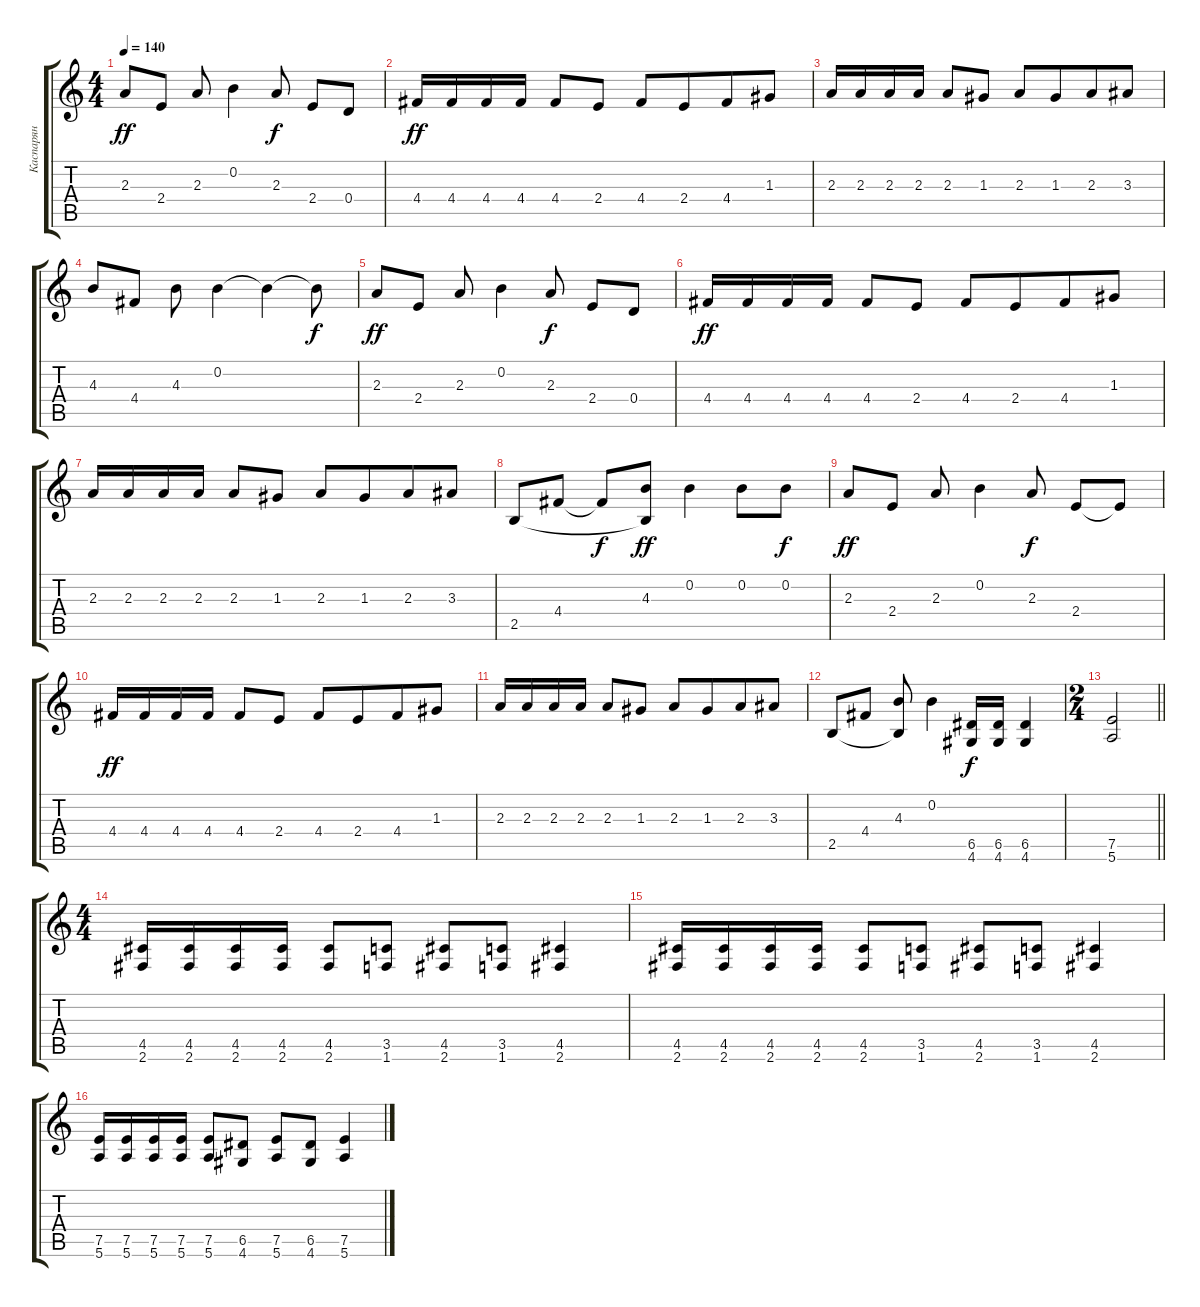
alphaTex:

\track ("Каспарян" "Каспарян") {instrument electricguitarclean}
\staff {score tabs}
\tuning (E4 B3 G3 D3 A2 E2) {hide}
\ts (4 4)
\tempo 140
\clef g2
\ks c
2.3.8{dy ff} 2.4.8 2.3.8 0.2.4 2.3.8{dy f} 2.4.8 0.4.8 |
4.4.16{dy ff} 4.4.16 4.4.16 4.4.16 4.4.8 2.4.8 4.4.8 2.4.8{beam merge} 4.4.8 1.3.8 |
2.3.16 2.3.16 2.3.16 2.3.16 2.3.8 1.3.8 2.3.8 1.3.8{beam merge} 2.3.8 3.3.8 |
4.3.8 4.4.8 4.3.8 0.2.4 0.2{t}.4 0.2{t}.8{dy f} |
2.3.8{dy ff} 2.4.8 2.3.8 0.2.4 2.3.8{dy f} 2.4.8 0.4.8 |
4.4.16{dy ff} 4.4.16 4.4.16 4.4.16 4.4.8 2.4.8 4.4.8 2.4.8{beam merge} 4.4.8 1.3.8 |
2.3.16 2.3.16 2.3.16 2.3.16 2.3.8 1.3.8 2.3.8 1.3.8{beam merge} 2.3.8 3.3.8 |
2.5.8 4.4.8 4.4{t}.8{dy f} (4.3 2.5{t}).8{dy ff} 0.2.4 0.2.8 0.2.8{dy f} |
2.3.8{dy ff} 2.4.8 2.3.8 0.2.4 2.3.8{dy f} 2.4.8 2.4{t}.8 |
4.4.16{dy ff} 4.4.16 4.4.16 4.4.16 4.4.8 2.4.8 4.4.8 2.4.8{beam merge} 4.4.8 1.3.8 |
2.3.16 2.3.16 2.3.16 2.3.16 2.3.8 1.3.8 2.3.8 1.3.8{beam merge} 2.3.8 3.3.8 |
2.5.8 4.4.8 (4.3 2.5{t}).8 0.2.4 (6.5 4.6).16{dy f} (6.5 4.6).16 (6.5 4.6).4 |
\ts (2 4)
\barLineRight lightlight
(7.5 5.6).2 |
\ts (4 4)
(4.5 2.6).16 (4.5 2.6).16 (4.5 2.6).16 (4.5 2.6).16 (4.5 2.6).8 (3.5 1.6).8 (4.5 2.6).8 (3.5 1.6).8 (4.5 2.6).4 |
(4.5 2.6).16 (4.5 2.6).16 (4.5 2.6).16 (4.5 2.6).16 (4.5 2.6).8 (3.5 1.6).8 (4.5 2.6).8 (3.5 1.6).8 (4.5 2.6).4 |
(7.5 5.6).16 (7.5 5.6).16 (7.5 5.6).16 (7.5 5.6).16 (7.5 5.6).8 (6.5 4.6).8 (7.5 5.6).8 (6.5 4.6).8 (7.5 5.6).4
